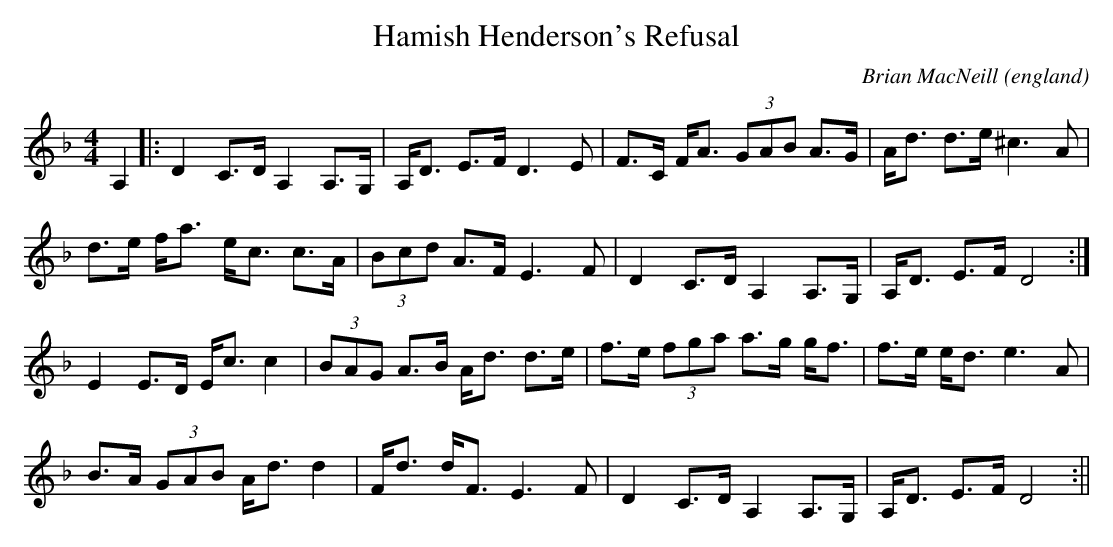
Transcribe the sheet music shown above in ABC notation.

X:1
T:Hamish Henderson's Refusal
O:england
C:Brian MacNeill
M:4/4
L:1/8
K:F
A,2|:D2 C>D A,2  A,>G,| A,<D E>F D3 E| F>C F<A (3GAB A>G| A<d d>e ^c3 A|
d>e f<a e<c c>A| (3Bcd A>F E3 F| D2 C>D A,2 A,>G,| A,<D E>F D4:|
E2 E>D E<c c2| (3BAG A>B A<d d>e| f>e (3fga a>g g<f| f>e e<d e3 A|
B>A (3GAB A<d d2| F<d d<F E3 F| D2 C>D A,2 A,>G,| A,<D E>F D4:||
